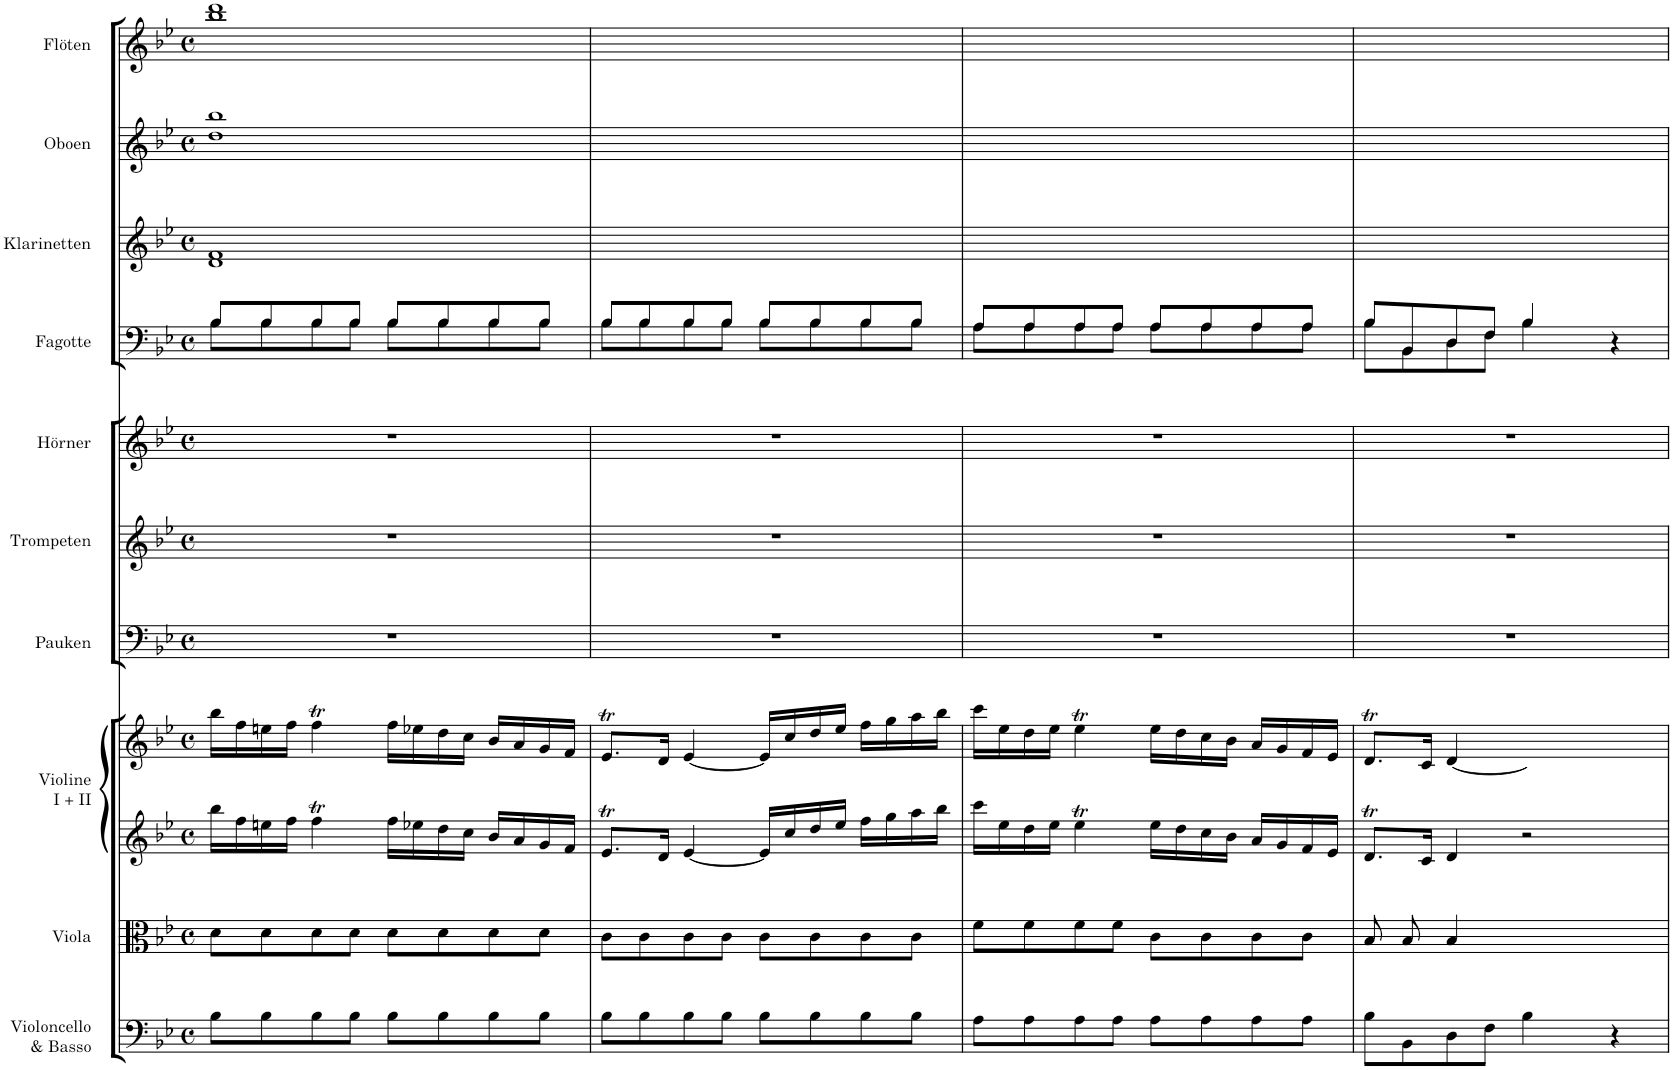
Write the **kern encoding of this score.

**kern	**kern	**kern	**kern	**kern	**kern	**kern	**kern	**kern	**kern	**kern
*part10	*part9	*part8	*part8	*part7	*part6	*part5	*part4	*part3	*part2	*part1
*staff11	*staff10	*staff9	*staff8	*staff7	*staff6	*staff5	*staff4	*staff3	*staff2	*staff1
*I"Violoncello &amp; Basso	*I"Viola	*I"Violine I + II	*	*I"Pauken	*I"Trompeten	*I"Hörner	*I"Fagotte	*I"Klarinetten	*I"Oboen	*I"Flöten
*	*I'Vla.	*I'Vl.	*	*I'Pk.	*I'Trp.	*I'Hrn.	*I'Fg.	*I'Kl.	*I'Ob.	*I'Fl.
*clefF4	*clefC3	*clefG2	*clefG2	*clefF4	*clefG2	*clefG2	*clefF4	*clefG2	*clefG2	*clefG2
*	*	*	*	*	*Trd1c2	*Trd4c7	*	*Trd1c2	*	*
*k[b-e-]	*k[b-e-]	*k[b-e-]	*k[b-e-]	*k[b-e-]	*k[b-e-]	*k[b-e-]	*k[b-e-]	*k[b-e-]	*k[b-e-]	*k[b-e-]
*B-:	*B-:	*B-:	*B-:	*B-:	*B-:	*B-:	*B-:	*	*B-:	*B-:
*M4/4	*M4/4	*M4/4	*M4/4	*M4/4	*M4/4	*M4/4	*M4/4	*M4/4	*M4/4	*M4/4
*met(c)	*met(c)	*met(c)	*met(c)	*met(c)	*met(c)	*met(c)	*met(c)	*met(c)	*met(c)	*met(c)
=1	=1	=1	=1	=1	=1	=1	=1	=1	=1	=1
*	*	*	*	*	*	*	*^	*^	*^	*^
8B-\L	8d\L	16bb-\LL	16bb-\LL	1r	1r	1r	8B-/L	8B-\L	1f	1d	1bb-	1dd	1ddd	1bb-
.	.	16ff\	16ff\	.	.	.	.	.	.	.	.	.	.	.
8B-\	8d\	16een\	16een\	.	.	.	8B-/	8B-\	.	.	.	.	.	.
.	.	16ff\JJ	16ff\JJ	.	.	.	.	.	.	.	.	.	.	.
8B-\	8d\	4ffT\	4ffT\	.	.	.	8B-/	8B-\	.	.	.	.	.	.
8B-\J	8d\J	.	.	.	.	.	8B-/J	8B-\J	.	.	.	.	.	.
8B-\L	8d\L	16ff\LL	16ff\LL	.	.	.	8B-/L	8B-\L	.	.	.	.	.	.
.	.	16ee-X\	16ee-X\	.	.	.	.	.	.	.	.	.	.	.
8B-\	8d\	16dd\	16dd\	.	.	.	8B-/	8B-\	.	.	.	.	.	.
.	.	16cc\JJ	16cc\JJ	.	.	.	.	.	.	.	.	.	.	.
8B-\	8d\	16b-/LL	16b-/LL	.	.	.	8B-/	8B-\	.	.	.	.	.	.
.	.	16a/	16a/	.	.	.	.	.	.	.	.	.	.	.
8B-\J	8d\J	16g/	16g/	.	.	.	8B-/J	8B-\J	.	.	.	.	.	.
.	.	16f/JJ	16f/JJ	.	.	.	.	.	.	.	.	.	.	.
*	*	*	*	*	*	*	*	*	*v	*v	*	*	*v	*v
*	*	*	*	*	*	*	*	*	*	*v	*v	*
=2	=2	=2	=2	=2	=2	=2	=2	=2	=2	=2	=2
8B-\L	8c\L	8.e-T/L	8.e-T/L	1r	1r	1r	8B-/L	8B-\L	1ryy	1ryy	1ryy
8B-\	8c\	.	.	.	.	.	8B-/	8B-\	.	.	.
.	.	16d/Jk	16d/Jk	.	.	.	.	.	.	.	.
8B-\	8c\	[4e-/	[4e-/	.	.	.	8B-/	8B-\	.	.	.
8B-\J	8c\J	.	.	.	.	.	8B-/J	8B-\J	.	.	.
8B-\L	8c\L	16e-/LL]	16e-/LL]	.	.	.	8B-/L	8B-\L	.	.	.
.	.	16cc/	16cc/	.	.	.	.	.	.	.	.
8B-\	8c\	16dd/	16dd/	.	.	.	8B-/	8B-\	.	.	.
.	.	16ee-/JJ	16ee-/JJ	.	.	.	.	.	.	.	.
8B-\	8c\	16ff\LL	16ff\LL	.	.	.	8B-/	8B-\	.	.	.
.	.	16gg\	16gg\	.	.	.	.	.	.	.	.
8B-\J	8c\J	16aa\	16aa\	.	.	.	8B-/J	8B-\J	.	.	.
.	.	16bb-\JJ	16bb-\JJ	.	.	.	.	.	.	.	.
=3	=3	=3	=3	=3	=3	=3	=3	=3	=3	=3	=3
8A\L	8f\L	16ccc\LL	16ccc\LL	1r	1r	1r	8A/L	8A\L	1ryy	1ryy	1ryy
.	.	16ee-\	16ee-\	.	.	.	.	.	.	.	.
8A\	8f\	16dd\	16dd\	.	.	.	8A/	8A\	.	.	.
.	.	16ee-\JJ	16ee-\JJ	.	.	.	.	.	.	.	.
8A\	8f\	4ee-T\	4ee-T\	.	.	.	8A/	8A\	.	.	.
8A\J	8f\J	.	.	.	.	.	8A/J	8A\J	.	.	.
8A\L	8c\L	16ee-\LL	16ee-\LL	.	.	.	8A/L	8A\L	.	.	.
.	.	16dd\	16dd\	.	.	.	.	.	.	.	.
8A\	8c\	16cc\	16cc\	.	.	.	8A/	8A\	.	.	.
.	.	16b-\JJ	16b-\JJ	.	.	.	.	.	.	.	.
8A\	8c\	16a/LL	16a/LL	.	.	.	8A/	8A\	.	.	.
.	.	16g/	16g/	.	.	.	.	.	.	.	.
8A\J	8c\J	16f/	16f/	.	.	.	8A/J	8A\J	.	.	.
.	.	16e-/JJ	16e-/JJ	.	.	.	.	.	.	.	.
=4	=4	=4	=4	=4	=4	=4	=4	=4	=4	=4	=4
8B-\L	8B-/	8.dt/L	8.dt/L	1r	1r	1r	8B-/L	8B-\L	1ryy	1ryy	1ryy
8BB-\	8B-/	.	.	.	.	.	8BB-/	8BB-\	.	.	.
.	.	16c/Jk	16c/Jk	.	.	.	.	.	.	.	.
8D\	4B-/	4d/	[4d/	.	.	.	8D/	8D\	.	.	.
8F\J	.	.	.	.	.	.	8F/J	8F\J	.	.	.
4B-\	8ryy	2r	16d]	.	.	.	4B-/	4B-\	.	.	.
.	.	.	16ryy	.	.	.	.	.	.	.	.
.	8ryy	.	8ryy	.	.	.	.	.	.	.	.
4r	4ryy	.	4ryy	.	.	.	4r	4ryy	.	.	.
*	*	*	*	*	*	*	*v	*v	*	*	*
=	=	=	=	=	=	=	=	=	=	=
*-	*-	*-	*-	*-	*-	*-	*-	*-	*-	*-
